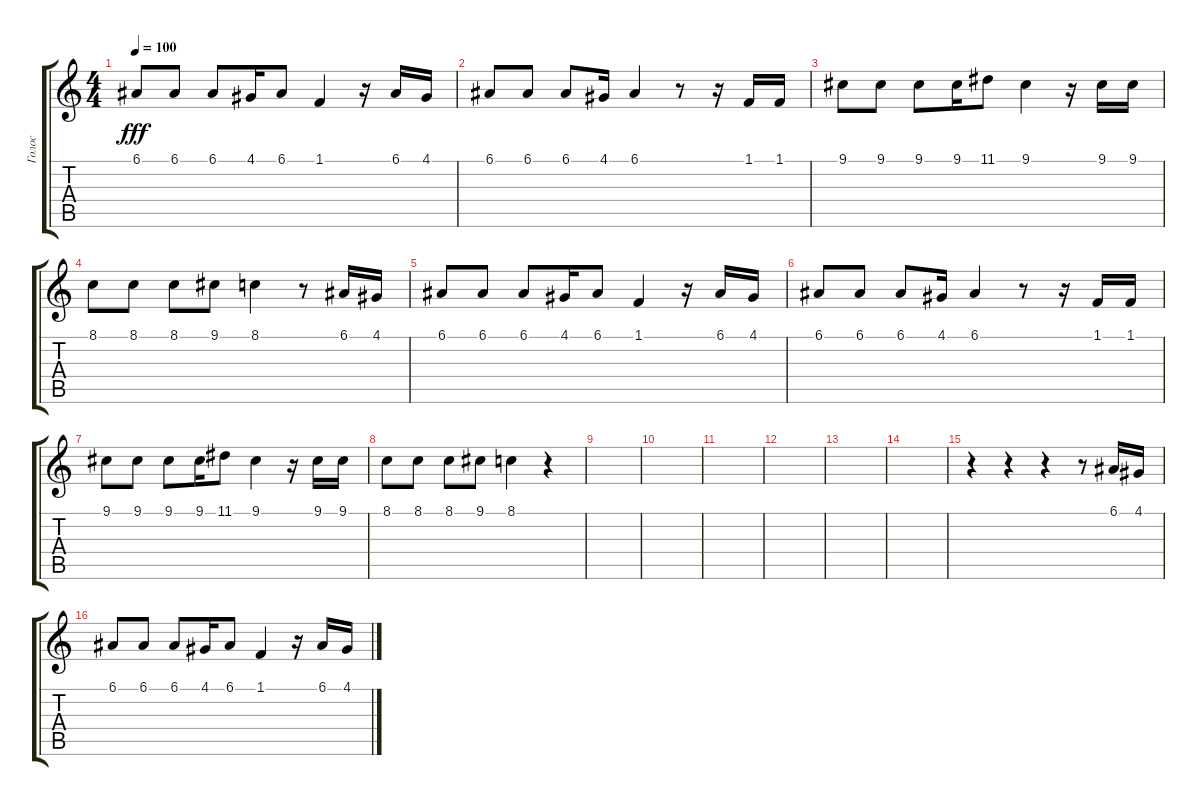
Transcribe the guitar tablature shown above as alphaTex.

\track ("Голос" "Голос") {instrument stringensemble1}
\staff {score tabs}
\tuning (E4 B3 G3 D3 A2 E2) {hide}
\ts (4 4)
\tempo 100
\clef g2
\ks c
6.1.8{dy fff} 6.1.8 6.1.8 4.1.16 6.1.8 1.1.4 r.16 6.1.16 4.1.16 |
6.1.8 6.1.8 6.1.8 4.1.16 6.1.4 r.8 r.16 1.1.16 1.1.16 |
9.1.8 9.1.8 9.1.8 9.1.16 11.1.8 9.1.4 r.16 9.1.16 9.1.16 |
8.1.8 8.1.8 8.1.8 9.1.8 8.1.4 r.8 6.1.16 4.1.16 |
6.1.8 6.1.8 6.1.8 4.1.16 6.1.8 1.1.4 r.16 6.1.16 4.1.16 |
6.1.8 6.1.8 6.1.8 4.1.16 6.1.4 r.8 r.16 1.1.16 1.1.16 |
9.1.8 9.1.8 9.1.8 9.1.16 11.1.8 9.1.4 r.16 9.1.16 9.1.16 |
8.1.8 8.1.8 8.1.8 9.1.8 8.1.4 r.4 |
|
|
|
|
|
|
r.4 r.4 r.4 r.8 6.1.16 4.1.16 |
6.1.8 6.1.8 6.1.8 4.1.16 6.1.8 1.1.4 r.16 6.1.16 4.1.16
